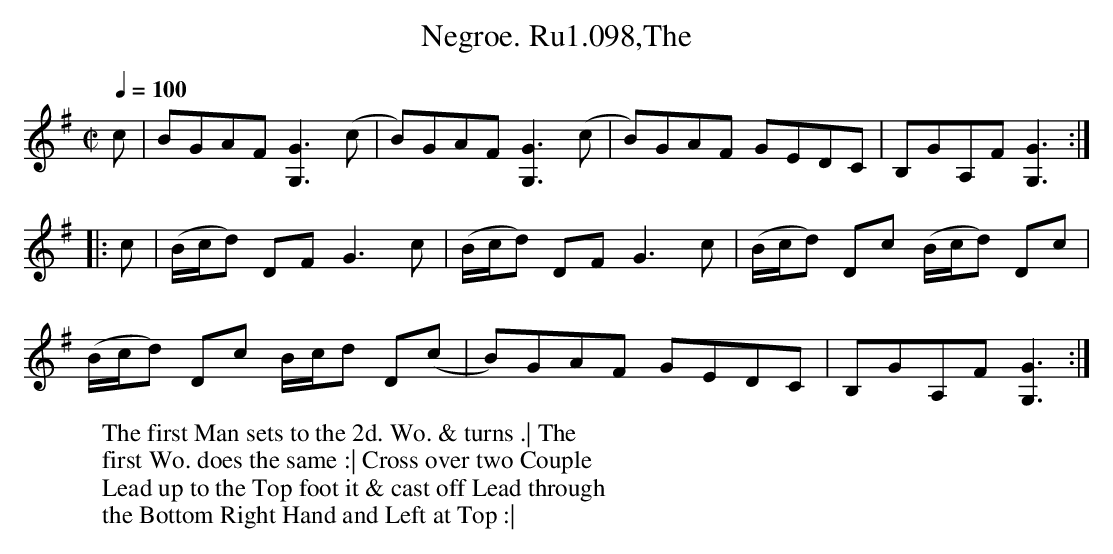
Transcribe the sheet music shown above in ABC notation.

X:1
T:Negroe. Ru1.098,The
M:C|
L:1/8
Q:1/4=100
K:G
c|BGAF [G3G,3] (c|B)GAF [G3G,3] (c|B)GAF GEDC|B,GA,F [G3G,3]:|
|:c|(B/c/d) DFG3c|(B/c/d) DFG3c|(B/c/d) Dc (B/c/d) Dc|
(B/c/d) Dc B/c/d D(c|B)GAF GEDC|B,GA,F [G3G,3]:|
W:The first Man sets to the 2d. Wo. & turns .| The
W:first Wo. does the same :| Cross over two Couple
W:Lead up to the Top foot it & cast off Lead through
W:the Bottom Right Hand and Left at Top :|
